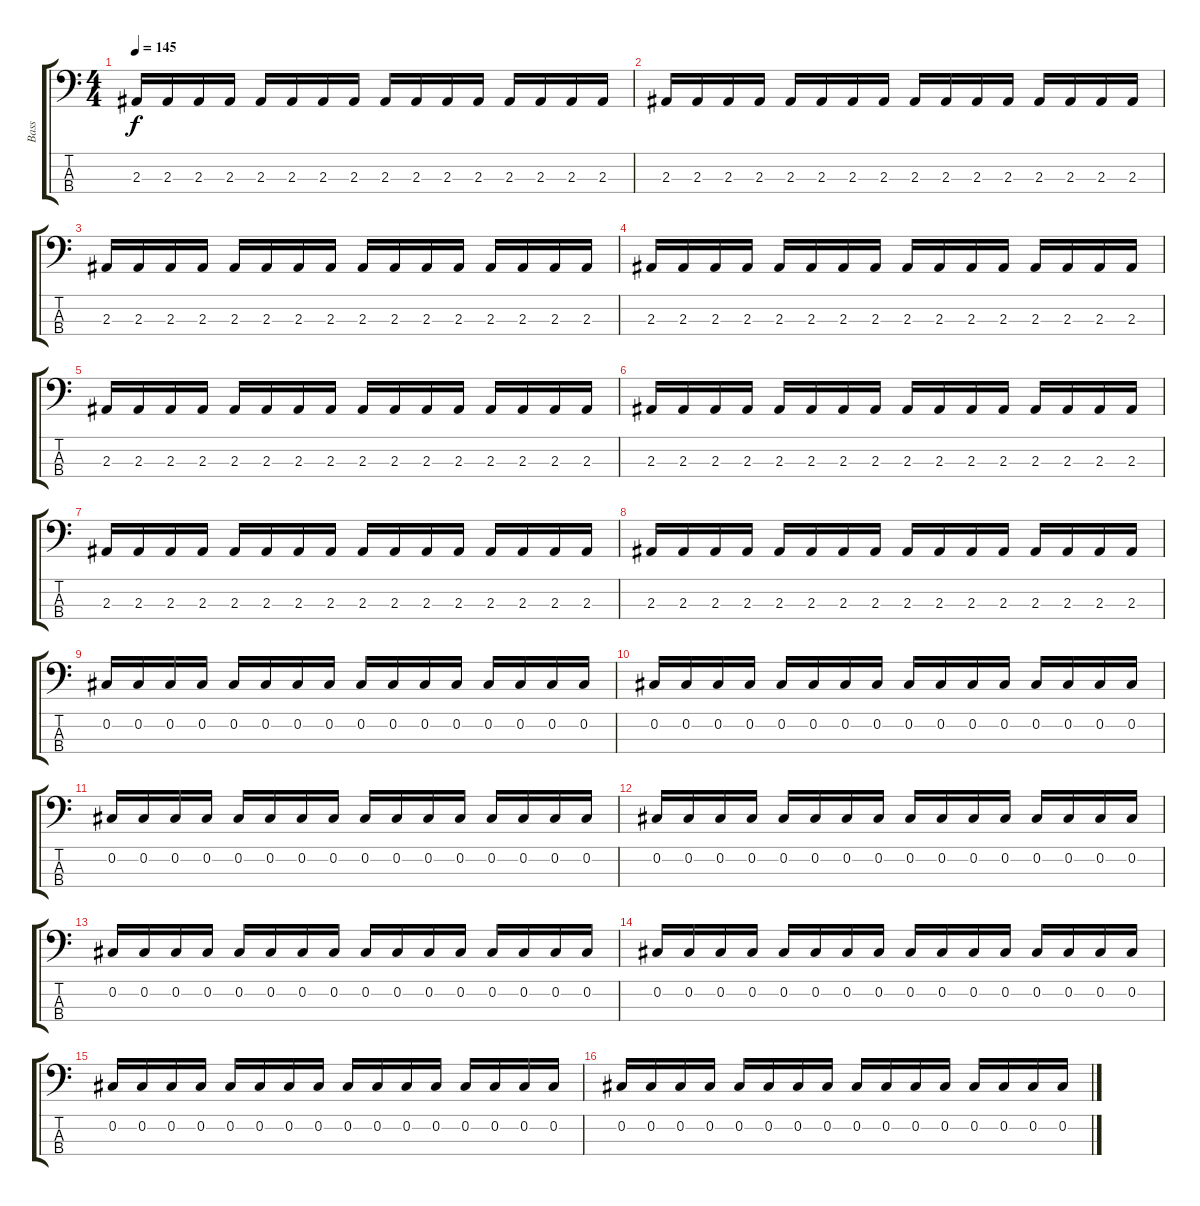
\track ("Bass" "Bass") {instrument electricbassfinger}
\staff {score tabs}
\tuning (Gb2 Db2 Ab1 Eb1) {hide}
\ts (4 4)
\tempo 145
\clef f4
\ks c
2.3.16{dy f} 2.3.16 2.3.16 2.3.16 2.3.16 2.3.16 2.3.16 2.3.16 2.3.16 2.3.16 2.3.16 2.3.16 2.3.16 2.3.16 2.3.16 2.3.16 |
2.3.16 2.3.16 2.3.16 2.3.16 2.3.16 2.3.16 2.3.16 2.3.16 2.3.16 2.3.16 2.3.16 2.3.16 2.3.16 2.3.16 2.3.16 2.3.16 |
2.3.16 2.3.16 2.3.16 2.3.16 2.3.16 2.3.16 2.3.16 2.3.16 2.3.16 2.3.16 2.3.16 2.3.16 2.3.16 2.3.16 2.3.16 2.3.16 |
2.3.16 2.3.16 2.3.16 2.3.16 2.3.16 2.3.16 2.3.16 2.3.16 2.3.16 2.3.16 2.3.16 2.3.16 2.3.16 2.3.16 2.3.16 2.3.16 |
2.3.16 2.3.16 2.3.16 2.3.16 2.3.16 2.3.16 2.3.16 2.3.16 2.3.16 2.3.16 2.3.16 2.3.16 2.3.16 2.3.16 2.3.16 2.3.16 |
2.3.16 2.3.16 2.3.16 2.3.16 2.3.16 2.3.16 2.3.16 2.3.16 2.3.16 2.3.16 2.3.16 2.3.16 2.3.16 2.3.16 2.3.16 2.3.16 |
2.3.16 2.3.16 2.3.16 2.3.16 2.3.16 2.3.16 2.3.16 2.3.16 2.3.16 2.3.16 2.3.16 2.3.16 2.3.16 2.3.16 2.3.16 2.3.16 |
2.3.16 2.3.16 2.3.16 2.3.16 2.3.16 2.3.16 2.3.16 2.3.16 2.3.16 2.3.16 2.3.16 2.3.16 2.3.16 2.3.16 2.3.16 2.3.16 |
0.2.16 0.2.16 0.2.16 0.2.16 0.2.16 0.2.16 0.2.16 0.2.16 0.2.16 0.2.16 0.2.16 0.2.16 0.2.16 0.2.16 0.2.16 0.2.16 |
0.2.16 0.2.16 0.2.16 0.2.16 0.2.16 0.2.16 0.2.16 0.2.16 0.2.16 0.2.16 0.2.16 0.2.16 0.2.16 0.2.16 0.2.16 0.2.16 |
0.2.16 0.2.16 0.2.16 0.2.16 0.2.16 0.2.16 0.2.16 0.2.16 0.2.16 0.2.16 0.2.16 0.2.16 0.2.16 0.2.16 0.2.16 0.2.16 |
0.2.16 0.2.16 0.2.16 0.2.16 0.2.16 0.2.16 0.2.16 0.2.16 0.2.16 0.2.16 0.2.16 0.2.16 0.2.16 0.2.16 0.2.16 0.2.16 |
0.2.16 0.2.16 0.2.16 0.2.16 0.2.16 0.2.16 0.2.16 0.2.16 0.2.16 0.2.16 0.2.16 0.2.16 0.2.16 0.2.16 0.2.16 0.2.16 |
0.2.16 0.2.16 0.2.16 0.2.16 0.2.16 0.2.16 0.2.16 0.2.16 0.2.16 0.2.16 0.2.16 0.2.16 0.2.16 0.2.16 0.2.16 0.2.16 |
0.2.16 0.2.16 0.2.16 0.2.16 0.2.16 0.2.16 0.2.16 0.2.16 0.2.16 0.2.16 0.2.16 0.2.16 0.2.16 0.2.16 0.2.16 0.2.16 |
0.2.16 0.2.16 0.2.16 0.2.16 0.2.16 0.2.16 0.2.16 0.2.16 0.2.16 0.2.16 0.2.16 0.2.16 0.2.16 0.2.16 0.2.16 0.2.16
